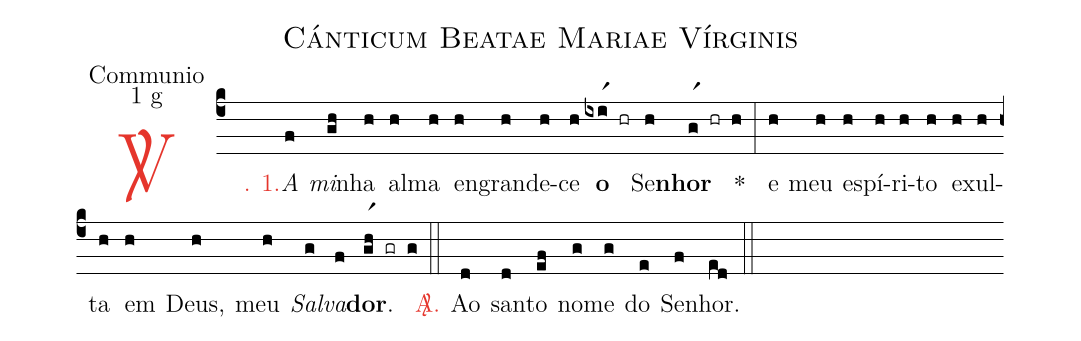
name: Cánticum Beatae Mariae Vírginis;
office-part: Communio;
mode: 1;
mode-differentia: g;
%%
(c4)

<c><sp>V/</sp>. 1.</c>() <i>A</i>(f) <i>mi</i>(gh)nha(h) al(h)ma(h) en(h)gran(h)de(h)ce(h) <b>o</b>(ixir1 hr) Se(h)<b>nhor</b>(gr1 hr h) *(:) e(h) meu(h) es(h)pí(h)ri(h)to(h) e(h)xul(h)ta(h) em(h) Deus,(h) meu(h) <i>Sal</i>(g)<i>va</i>(f)<b>dor</b>.(gr1h gr g)

(::)

<c><sp>A/</sp>.</c>() Ao(d) san(d)to(ef) no(g)me(g) do(e) Se(f)nhor.(ed)

(::)
